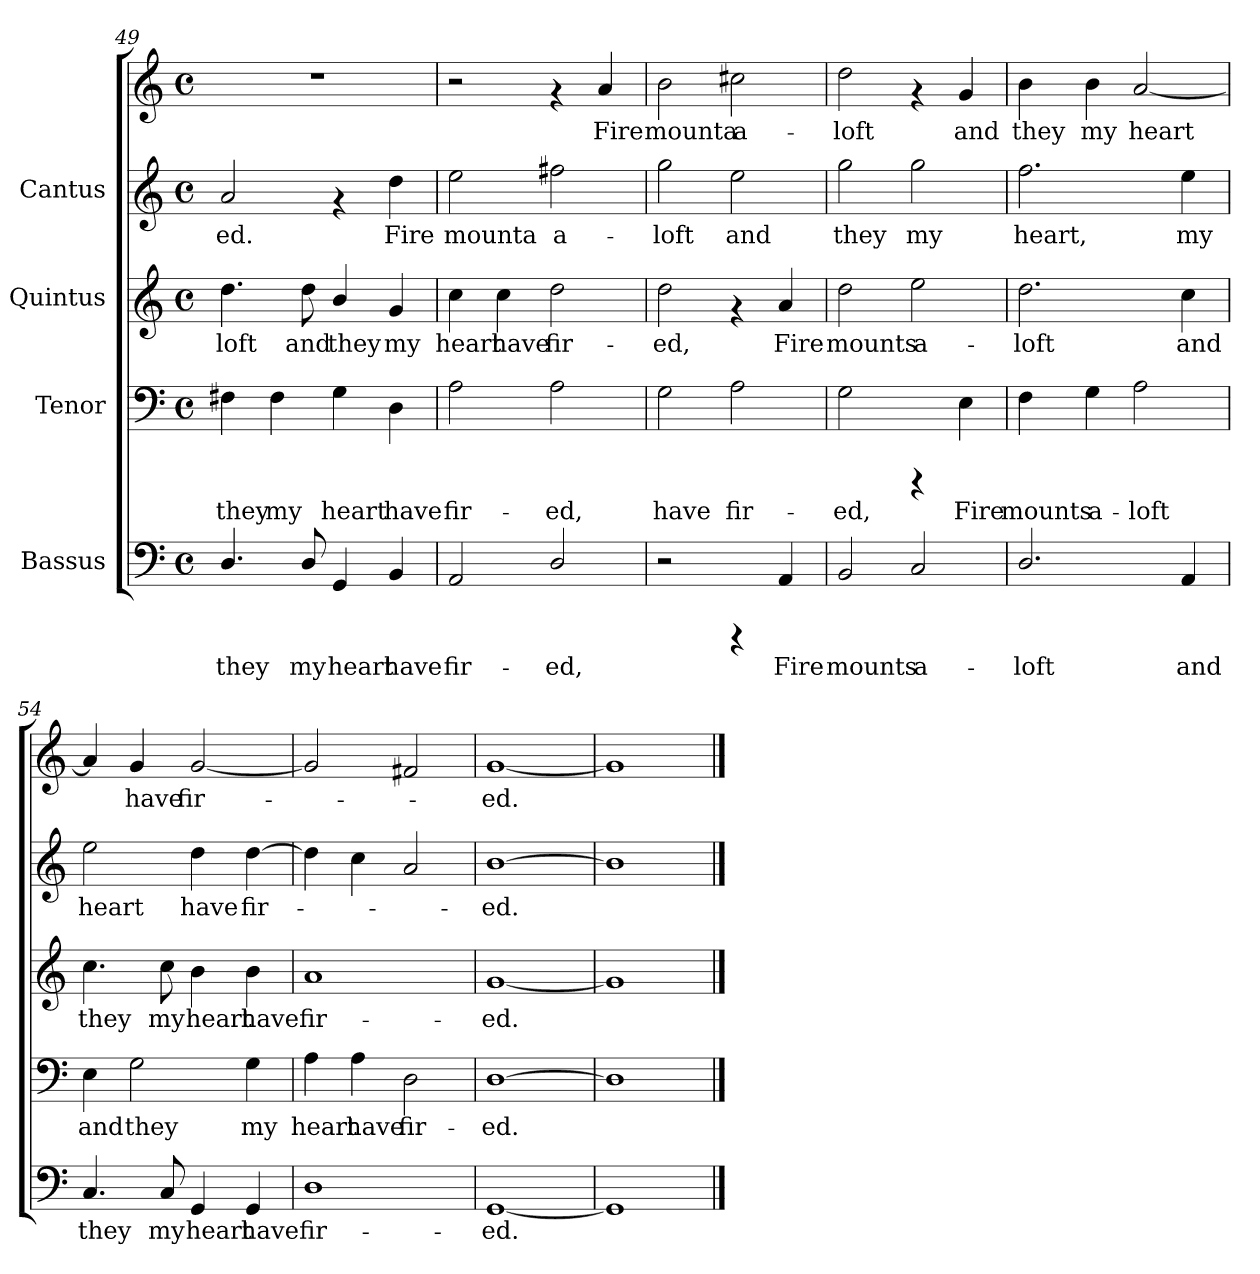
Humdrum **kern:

**kern	**text	**kern	**text	**kern	**text	**kern	**text	**kern	**text
*part4	*part4	*part3	*part3	*part2	*part2	*part1	*part1	*part1	*part1
*staff5	*staff5	*staff4	*staff4	*staff3	*staff3	*staff2	*staff2	*staff1	*staff1
*I"Bassus	*	*I"Tenor	*	*I"Quintus	*	*I"Cantus	*	*	*
*clefF4	*	*clefF4	*	*clefG2	*	*clefG2	*	*clefG2	*
*M4/4	*	*M4/4	*	*M4/4	*	*M4/4	*	*M4/4	*
*met(c)	*	*met(c)	*	*met(c)	*	*met(c)	*	*met(c)	*
=49	=49	=49	=49	=49	=49	=49	=49	=49	=49
!	!LO:LY:b:cj	!	!LO:LY:b:cj	!	!LO:LY:b:cj	!	!LO:LY:b:cj	!	!
4.D/	they	4F#X\	they	4.dd\	-loft	2a/	-ed.	1r	.
!	!	!	!LO:LY:b:cj	!	!	!	!	!	!
.	.	4F#\	my	.	.	.	.	.	.
!	!LO:LY:b:cj	!	!	!	!LO:LY:b:cj	!	!	!	!
8D/	my	.	.	8dd\	and	.	.	.	.
!	!LO:LY:b:cj	!	!LO:LY:b:cj	!	!LO:LY:b:cj	!	!	!	!
4GG/	heart	4G\	heart	4b/	they	4rf	.	.	.
!	!LO:LY:b:cj	!	!LO:LY:b:cj	!	!LO:LY:b:cj	!	!LO:LY:b:cj	!	!
4BB/	have	4D\	have	4g/	my	4dd\	Fire	.	.
!!LO:LB:g=z
=50	=50	=50	=50	=50	=50	=50	=50	=50	=50
!	!LO:LY:b:cj	!	!LO:LY:b:cj	!	!LO:LY:b:cj	!	!LO:LY:b:cj	!	!
2AA/	fir-	2A\	fir-	4cc\	heart	2ee\	mounta	2r	.
!	!	!	!	!	!LO:LY:b:cj	!	!	!	!
.	.	.	.	4cc\	have	.	.	.	.
!	!LO:LY:b:cj	!	!LO:LY:b:cj	!	!LO:LY:b:cj	!	!LO:LY:b:cj	!	!
2D/	-ed,	2A\	-ed,	2dd\	fir-	2ff#X\	a-	4rf	.
!	!	!	!	!	!	!	!	!	!LO:LY:b:cj
.	.	.	.	.	.	.	.	4a/	Fire
=51	=51	=51	=51	=51	=51	=51	=51	=51	=51
!	!	!	!LO:LY:b:cj	!	!LO:LY:b:cj	!	!LO:LY:b:cj	!	!LO:LY:b:cj
2r	.	2G\	have	2dd\	-ed,	2gg\	-loft	2b\	-mounta
!	!	!	!LO:LY:b:cj	!	!	!	!LO:LY:b:cj	!	!LO:LY:b:cj
4rCCC	.	2A\	fir-	4rf	.	2ee\	and	2cc#X\	a-
!	!LO:LY:b:cj	!	!	!	!LO:LY:b:cj	!	!	!	!
4AA/	Fire	.	.	4a/	Fire	.	.	.	.
=52	=52	=52	=52	=52	=52	=52	=52	=52	=52
!	!LO:LY:b:cj	!	!LO:LY:b:cj	!	!LO:LY:b:cj	!	!LO:LY:b:cj	!	!LO:LY:b:cj
2BB/	mounts	2G\	-ed,	2dd\	mounts	2gg\	they	2dd\	loft
!	!LO:LY:b:cj	!	!	!	!LO:LY:b:cj	!	!LO:LY:b:cj	!	!
2C/	a-	4rCCC	.	2ee\	a-	2gg\	my	4rf	.
!	!	!	!LO:LY:b:cj	!	!	!	!	!	!LO:LY:b:cj
.	.	4E\	Fire	.	.	.	.	4g/	and
=53	=53	=53	=53	=53	=53	=53	=53	=53	=53
!	!LO:LY:b:cj	!	!LO:LY:b:cj	!	!LO:LY:b:cj	!	!LO:LY:b:cj	!	!LO:LY:b:cj
2.D/	-loft	4F\	mounts	2.dd\	-loft	2.ff\	heart,	4b\	they
!	!	!	!LO:LY:b:cj	!	!	!	!	!	!LO:LY:b:cj
.	.	4G\	a-	.	.	.	.	4b\	my
!	!	!	!LO:LY:b:cj	!	!	!	!	!	!LO:LY:b:cj
.	.	2A\	-loft	.	.	.	.	[<2a/	heart
!	!LO:LY:b:cj	!	!	!	!LO:LY:b:cj	!	!LO:LY:b:cj	!	!
4AA/	and	.	.	4cc\	and	4ee\	my	.	.
=54	=54	=54	=54	=54	=54	=54	=54	=54	=54
!	!LO:LY:b:cj	!	!LO:LY:b:cj	!	!LO:LY:b:cj	!	!LO:LY:b:cj	!	!LO:LY:b:cj
4.C/	they	4E\	and	4.cc\	they	2ee\	-heart	4a/]	.
!	!	!	!LO:LY:b:cj	!	!	!	!	!	!LO:LY:b:cj
.	.	2G\	they	.	.	.	.	4g/	have
!	!LO:LY:b:cj	!	!	!	!LO:LY:b:cj	!	!	!	!
8C/	my	.	.	8cc\	my	.	.	.	.
!	!LO:LY:b:cj	!	!	!	!LO:LY:b:cj	!	!LO:LY:b:cj	!	!LO:LY:b:cj
4GG/	heart	.	.	4b\	heart	4dd\	have	[<2g/	fir-
!	!LO:LY:b:cj	!	!LO:LY:b:cj	!	!LO:LY:b:cj	!	!LO:LY:b:cj	!	!
4GG/	have	4G\	my	4b\	have	[>4dd\	fir-	.	.
!!LO:PB:g=z
=55	=55	=55	=55	=55	=55	=55	=55	=55	=55
!	!LO:LY:b:cj	!	!LO:LY:b:cj	!	!LO:LY:b:cj	!	!	!	!
1D	fir-	4A\	heart	1a	fir-	4dd\]	.	2g/]	.
!	!	!	!LO:LY:b:cj	!	!	!	!	!	!
.	.	4A\	have	.	.	4cc\	.	.	.
!	!	!	!LO:LY:b:cj	!	!	!	!	!	!
.	.	2D\	fir-	.	.	2a/	.	2f#X/	.
=56	=56	=56	=56	=56	=56	=56	=56	=56	=56
!	!LO:LY:b:cj	!	!LO:LY:b:cj	!	!LO:LY:b:cj	!	!LO:LY:b:cj	!	!LO:LY:b:cj
[<1GG	-ed.	[>1D	-ed.	[<1g	-ed.	[>1b	ed.	[<1g	-ed.
=57	=57	=57	=57	=57	=57	=57	=57	=57	=57
1GG]	.	1D]	.	1g]	.	1b]	.	1g]	.
==	==	==	==	==	==	==	==	==	==
*-	*-	*-	*-	*-	*-	*-	*-	*-	*-
